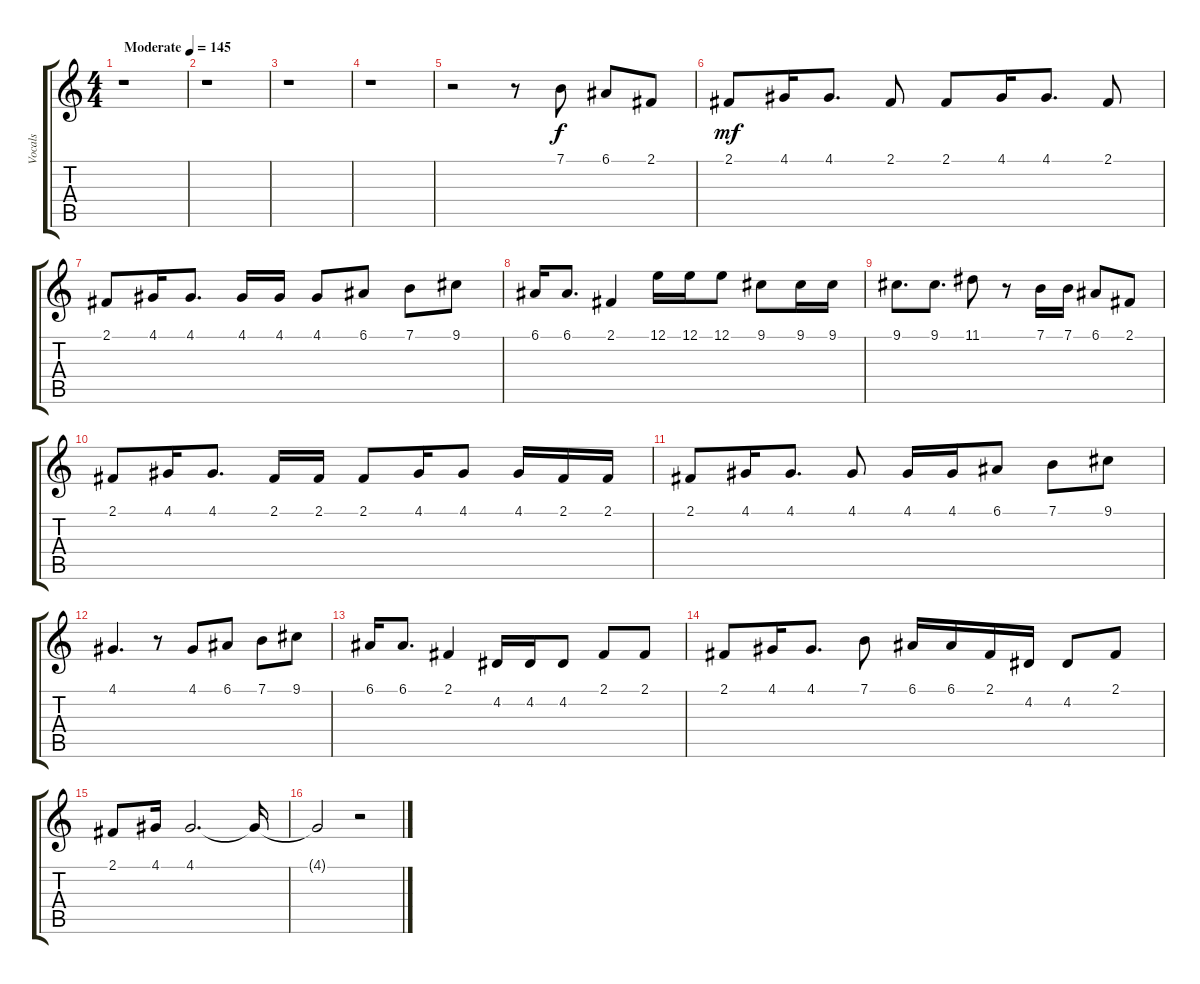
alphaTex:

\track ("Vocals" "Vocals") {instrument lead2sawtooth}
\staff {score tabs}
\tuning (E4 B3 G3 D3 A2 E2) {hide}
\ts (4 4)
\tempo (145 "Moderate")
\clef g2
\ks c
r.1{dy f instrument lead2sawtooth} |
r.1 |
r.1 |
r.1 |
r.2 r.8 7.1.8 6.1.8 2.1.8 |
2.1.8{dy mf} 4.1.16 4.1.8{d} 2.1.8 2.1.8 4.1.16 4.1.8{d} 2.1.8 |
2.1.8 4.1.16 4.1.8{d} 4.1.16 4.1.16 4.1.8 6.1.8 7.1.8 9.1.8 |
6.1.16 6.1.8{d} 2.1.4 12.1.16 12.1.16 12.1.8 9.1.8 9.1.16 9.1.16 |
9.1.8{d} 9.1.8{d} 11.1.8 r.8 7.1.16 7.1.16 6.1.8 2.1.8 |
2.1.8 4.1.16 4.1.8{d} 2.1.16 2.1.16 2.1.8 4.1.16 4.1.8 4.1.16 2.1.16 2.1.16 |
2.1.8 4.1.16 4.1.8{d} 4.1.8 4.1.16 4.1.16 6.1.8 7.1.8 9.1.8 |
4.1.4{d} r.8 4.1.8 6.1.8 7.1.8 9.1.8 |
6.1.16 6.1.8{d} 2.1.4 4.2.16 4.2.16 4.2.8 2.1.8 2.1.8 |
2.1.8 4.1.16 4.1.8{d} 7.1.8 6.1.16 6.1.16 2.1.16 4.2.16 4.2.8 2.1.8 |
2.1.8 4.1.16 4.1.2{d} 4.1{t}.16 |
4.1{t}.2 r.2
